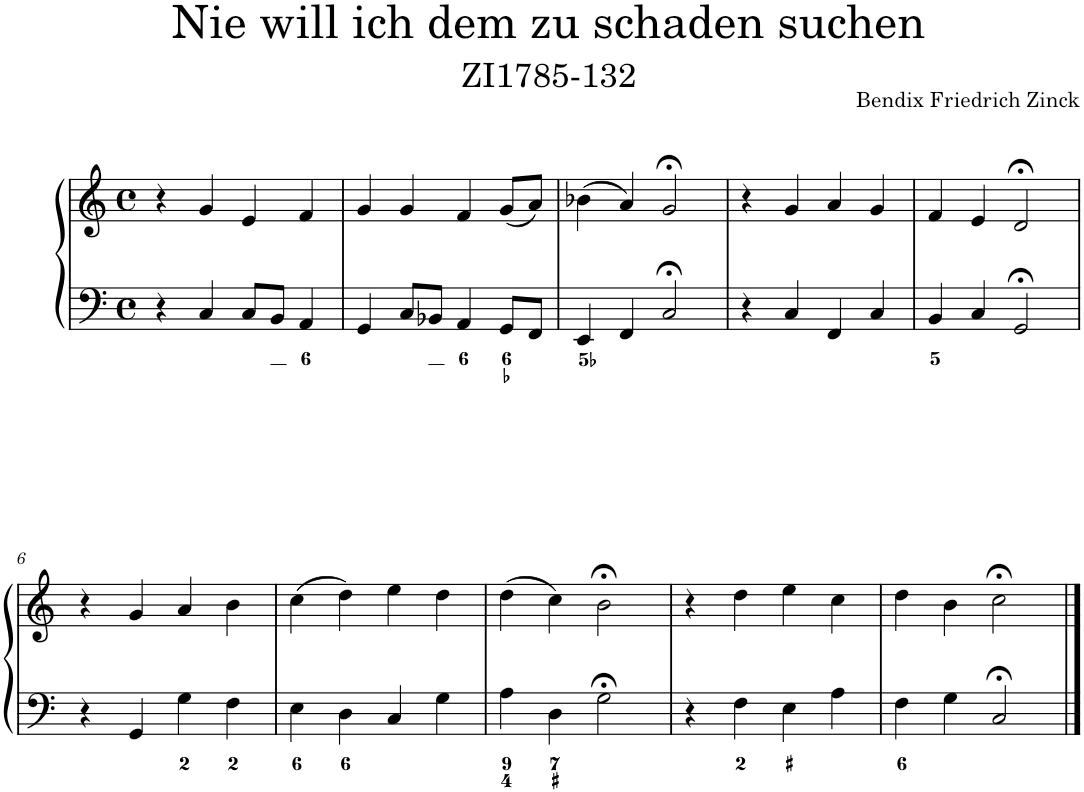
**kern	**kern
*part1	*part1
*staff2	*staff1
*I"Piano	*
*I'Pno.	*
*clefF4	*clefG2
*k[]	*k[]
*M4/4	*M4/4
*met(c)	*met(c)
=1	=1
4r	4r
4C/	4g/
8C/L	4e/
8BB/J	.
4AA/	4f/
=2	=2
4GG/	4g/
8C/L	4g/
8BB-X/J	.
4AA/	4f/
8GG/L	(8g/L
8FF/J	8a/J)
=3	=3
4EE/	(4b-X\
4FF/	4a/)
2C;</	2g;</
=4	=4
4r	4r
4C/	4g/
4FF/	4a/
4C/	4g/
=5	=5
4BB/	4f/
4C/	4e/
2GG;</	2d;</
!!LO:LB:g=z
=6	=6
4r	4r
4GG/	4g/
4G\	4a/
4F\	4b\
=7	=7
4E\	(4cc\
4D\	4dd\)
4C/	4ee\
4G\	4dd\
=8	=8
4A\	(4dd\
4D\	4cc\)
2G;<\	2b;<\
=9	=9
4r	4r
4F\	4dd\
4E\	4ee\
4A\	4cc\
=10	=10
4F\	4dd\
4G\	4b\
2C;</	2cc;<\
==	==
*-	*-
